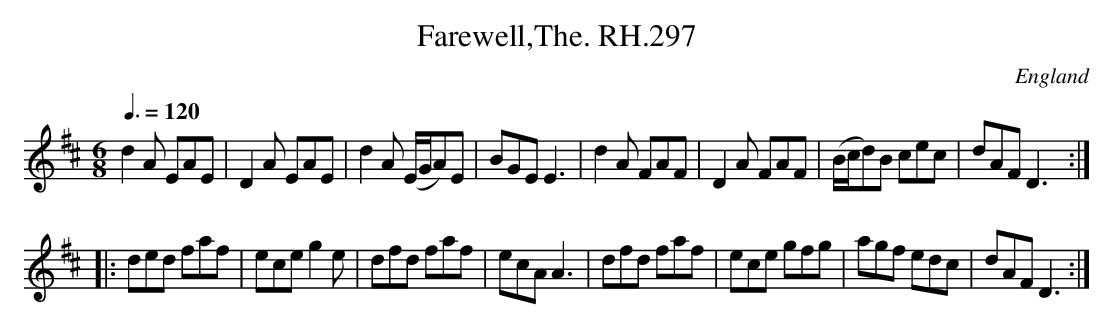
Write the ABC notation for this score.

X:1
T:Farewell,The. RH.297
L:1/8
M:6/8
O:England
Q:3/8=120
K:D
d2A EAE|D2A EAE|d2A (E/G/A)E|BGE E3|\
d2A FAF|D2A FAF|(B/c/d)B cec|dAF D3:|!
|:ded faf|ece g2e|dfd faf|ecA A3|\
dfd faf|ece gfg|agf edc|dAF D3:|
